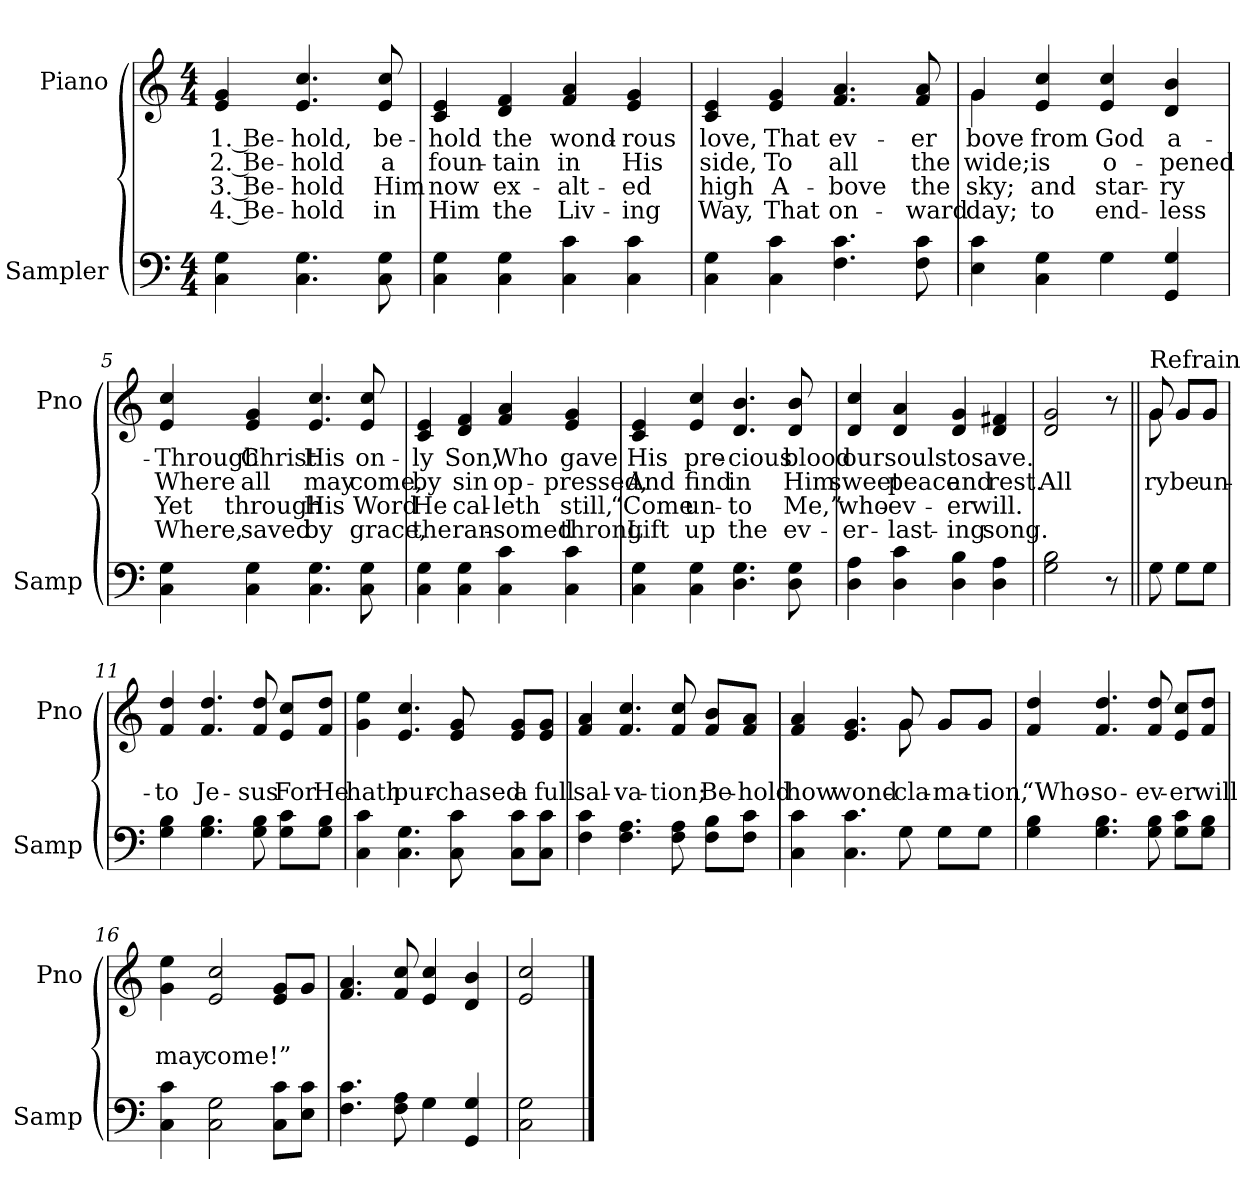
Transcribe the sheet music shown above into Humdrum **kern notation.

**kern	**kern	**text	**text	**text	**text
*part2	*part1	*part1	*part1	*part1	*part1
*staff2	*staff1	*staff1	*staff1	*staff1	*staff1
*I"Sampler	*I"Piano	*	*	*	*
*I'Samp	*I'Pno	*	*	*	*
*clefF4	*clefG2	*	*	*	*
*M4/4	*M4/4	*	*	*	*
=1	=1	=1	=1	=1	=1
4C 4G	4e 4g	1. Be-	2. Be-	3. Be-	4. Be-
4.C 4.G	4.e 4.cc	-hold,	-hold	-hold	-hold
8C 8G	8e 8cc	be-	a	Him	in
=2	=2	=2	=2	=2	=2
4C 4G	4c 4e	-hold	foun-	now	Him
4C 4G	4d 4f	the	-tain	ex-	the
4C 4c	4f 4a	wond-	in	-alt-	Liv-
4C 4c	4e 4g	-rous	His	-ed	-ing
=3	=3	=3	=3	=3	=3
4C 4G	4c 4e	love,	side,	high	Way,
4C 4c	4e 4g	That	To	A-	That
4.F 4.c	4.f 4.a	ev-	all	-bove	on-
8F 8c	8f 8a	-er	the	the	-ward
=4	=4	=4	=4	=4	=4
*	*^	*	*	*	*
4E 4c	4g/	4g	-bove	wide;	sky;	day;
4C 4G	4e 4cc	2.ryy	from	is	and	to
4G	4e 4cc	.	God	o-	star-	end-
4GG 4G	4d 4b	.	a-	-pened	-ry	-less
*	*v	*v	*	*	*	*
=5	=5	=5	=5	=5	=5
4C 4G	4e 4cc	Through	Where	Yet	Where,
4C 4G	4e 4g	Christ	all	through	saved
4.C 4.G	4.e 4.cc	His	may	His	by
8C 8G	8e 8cc	on-	come,	Word	grace,
=6	=6	=6	=6	=6	=6
4C 4G	4c 4e	-ly	by	He	the
4C 4G	4d 4f	Son,	sin	cal-	ran-
4C 4c	4f 4a	Who	op-	-leth	-somed
4C 4c	4e 4g	gave	-pressed,	still,	throng
=7	=7	=7	=7	=7	=7
4C 4G	4c 4e	His	And	“Come	Lift
4C 4G	4e 4cc	pre-	find	un-	up
4.D 4.G	4.d 4.b	-cious	in	-to	the
8D 8G	8d 8b	blood	Him	Me,”	ev-
=8	=8	=8	=8	=8	=8
4D 4A	4d 4cc	our	sweet	who-	-er-
4D 4c	4d 4a	souls	peace	-ev-	-last-
4D 4B	4d 4g	to	and	-er	-ing
4D 4A	4d 4f#X	save.	rest.	will.	song.
=9	=9	=9	=9	=9	=9
2G 2B	2d 2g	.	All	.	.
8r	8r	.	.	.	.
=10||	=10||	=10||	=10||	=10||	=10||
*	*^	*	*	*	*
!	!LO:TX:t=Refrain	!	!	!	!	!
8G	8g/	8g	.	-ry	.	.
8G\L	8g/L	8g/L	.	be	.	.
8G\J	8g/J	8g/J	.	un-	.	.
*	*v	*v	*	*	*	*
=11	=11	=11	=11	=11	=11
4G 4B	4f 4dd	.	-to	.	.
4.G 4.B	4.f 4.dd	.	Je-	.	.
8G 8B	8f 8dd	.	-sus	.	.
8G\ 8c\L	8e/ 8cc/L	.	For	.	.
8G\ 8B\J	8f/ 8dd/J	.	He	.	.
=12	=12	=12	=12	=12	=12
4C 4c	4g 4ee	.	hath	.	.
4.C 4.G	4.e 4.cc	.	pur-	.	.
8C 8c	8e 8g	.	-chased	.	.
8C\ 8c\L	8e/ 8g/L	.	a	.	.
8C\ 8c\J	8e/ 8g/J	.	full	.	.
=13	=13	=13	=13	=13	=13
4F 4c	4f 4a	.	sal-	.	.
4.F 4.A	4.f 4.cc	.	-va-	.	.
8F 8A	8f 8cc	.	-tion;	.	.
8F\ 8B\L	8f/ 8b/L	.	Be-	.	.
8F\ 8c\J	8f/ 8a/J	.	-hold	.	.
=14	=14	=14	=14	=14	=14
*	*^	*	*	*	*
4C 4c	4f 4a	8ryy	.	how	.	.
*	*v	*v	*	*	*	*
4.C 4.c	4.e 4.g	.	wond-	.	.
*	*^	*	*	*	*
8G	8g/	8g	.	-cla-	.	.
8G\L	8g/L	8g/L	.	-ma-	.	.
8G\J	8g/J	8g/J	.	-tion,	.	.
*	*v	*v	*	*	*	*
=15	=15	=15	=15	=15	=15
4G 4B	4f 4dd	.	“Who-	.	.
4.G 4.B	4.f 4.dd	.	-so-	.	.
8G 8B	8f 8dd	.	-ev-	.	.
8G\ 8c\L	8e/ 8cc/L	.	-er	.	.
8G\ 8B\J	8f/ 8dd/J	.	will	.	.
=16	=16	=16	=16	=16	=16
4C 4c	4g 4ee	.	may	.	.
2C 2G	2e 2cc	.	come!”	.	.
8C\ 8c\L	8e/ 8g/L	.	.	.	.
8E\ 8c\J	8g/J	.	.	.	.
=17	=17	=17	=17	=17	=17
4.F 4.c	4.f 4.a	.	.	.	.
8F 8A	8f 8cc	.	.	.	.
4G	4e 4cc	.	.	.	.
4GG 4G	4d 4b	.	.	.	.
=18	=18	=18	=18	=18	=18
2C 2G	2e 2cc	.	.	.	.
==	==	==	==	==	==
*-	*-	*-	*-	*-	*-
